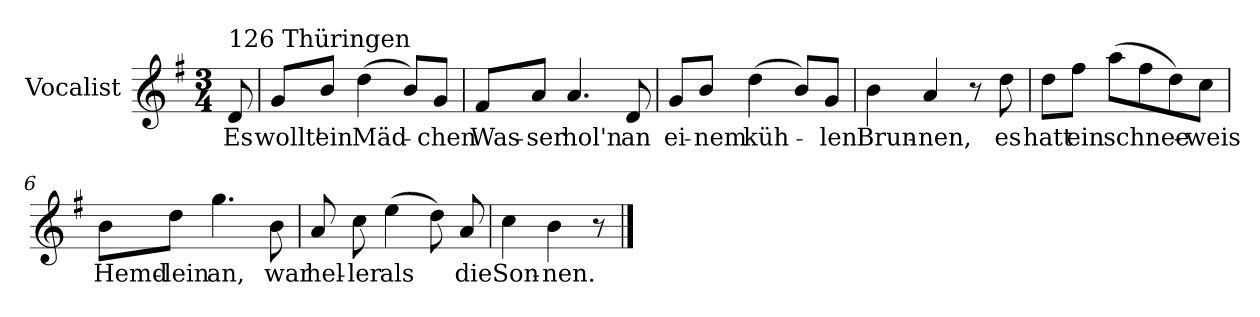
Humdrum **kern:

**kern	**text
*part1	*part1
*staff1	*staff1
*I"Vocalist	*
*k[f#]	*
*G:	*
*M3/4	*
=	=
!LO:TX:a:t=126 Thüringen	!
8d	Es
=1	=1
8gL	wollt'
8bJ	ein
(4dd	Mäd-
8bL)	.
8gJ	-chen
=2	=2
8f#L	Was-
8aJ	-ser
4.a	hol'n
8d	an
=3	=3
8gL	ei-
8bJ	-nem
(4dd	küh-
8bL)	.
8gJ	-len
=4	=4
4b	Brun-
4a	-nen,
8r	.
8dd	es
=5	=5
8ddL	hatt
8ff#J	ein
(8aaL	schnee-
8ff#	.
8dd)	.
8ccJ	-weis
=6	=6
8bL	Hemd-
8ddJ	-lein
4.gg	an,
8b	war
=7	=7
8a	hel-
8cc	-ler
(4ee	als
8dd)	.
8a	die
=8	=8
4cc	Son-
4b	-nen.
8r	.
==	==
*-	*-
